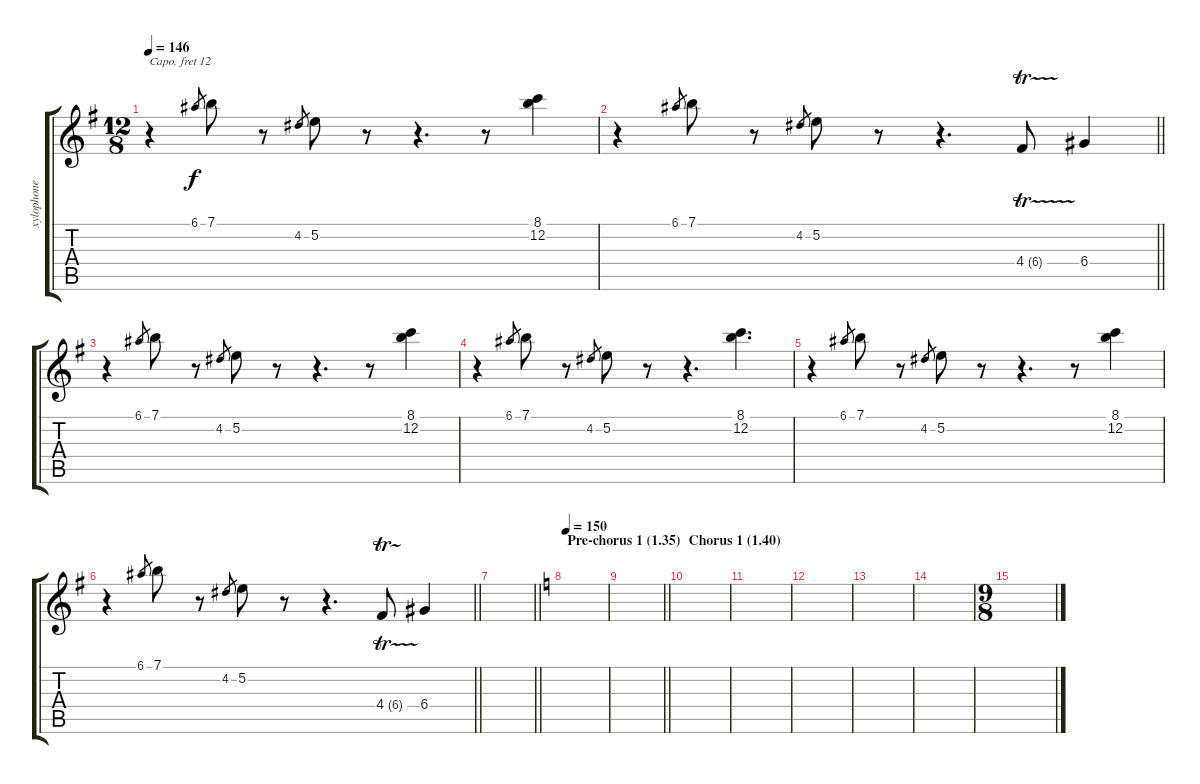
\track ("xylophone" "xylophone") {instrument xylophone}
\staff {score tabs}
\capo 12
\tuning (E4 B3 G3 D3 A2 E2) {hide}
\ts (12 8)
\tempo 146
\clef g2
\ks g
r.4{dy f} 6.1.8{gr} 7.1.8 r.8 4.2.8{gr} 5.2.8 r.8 r.4{d} r.8 (8.1 12.2).4 |
\barLineRight lightlight
r.4 6.1.8{gr} 7.1.8 r.8 4.2.8{gr} 5.2.8 r.8 r.4{d} 4.4{tr (6 32)}.8 6.4.4 |
r.4 6.1.8{gr} 7.1.8 r.8 4.2.8{gr} 5.2.8 r.8 r.4{d} r.8 (8.1 12.2).4 |
r.4 6.1.8{gr} 7.1.8 r.8 4.2.8{gr} 5.2.8 r.8 r.4{d} (8.1 12.2).4{d} |
r.4 6.1.8{gr} 7.1.8 r.8 4.2.8{gr} 5.2.8 r.8 r.4{d} r.8 (8.1 12.2).4 |
\barLineRight lightlight
r.4 6.1.8{gr} 7.1.8 r.8 4.2.8{gr} 5.2.8 r.8 r.4{d} 4.4{tr (6 32)}.8 6.4.4 |
\barLineRight lightlight
|
\section ("" "Pre-chorus 1 (1.35)")
\tempo 150
\ks c
|
\barLineRight lightlight
|
\section ("" "Chorus 1 (1.40)")
|
|
|
|
|
\ts (9 8)
